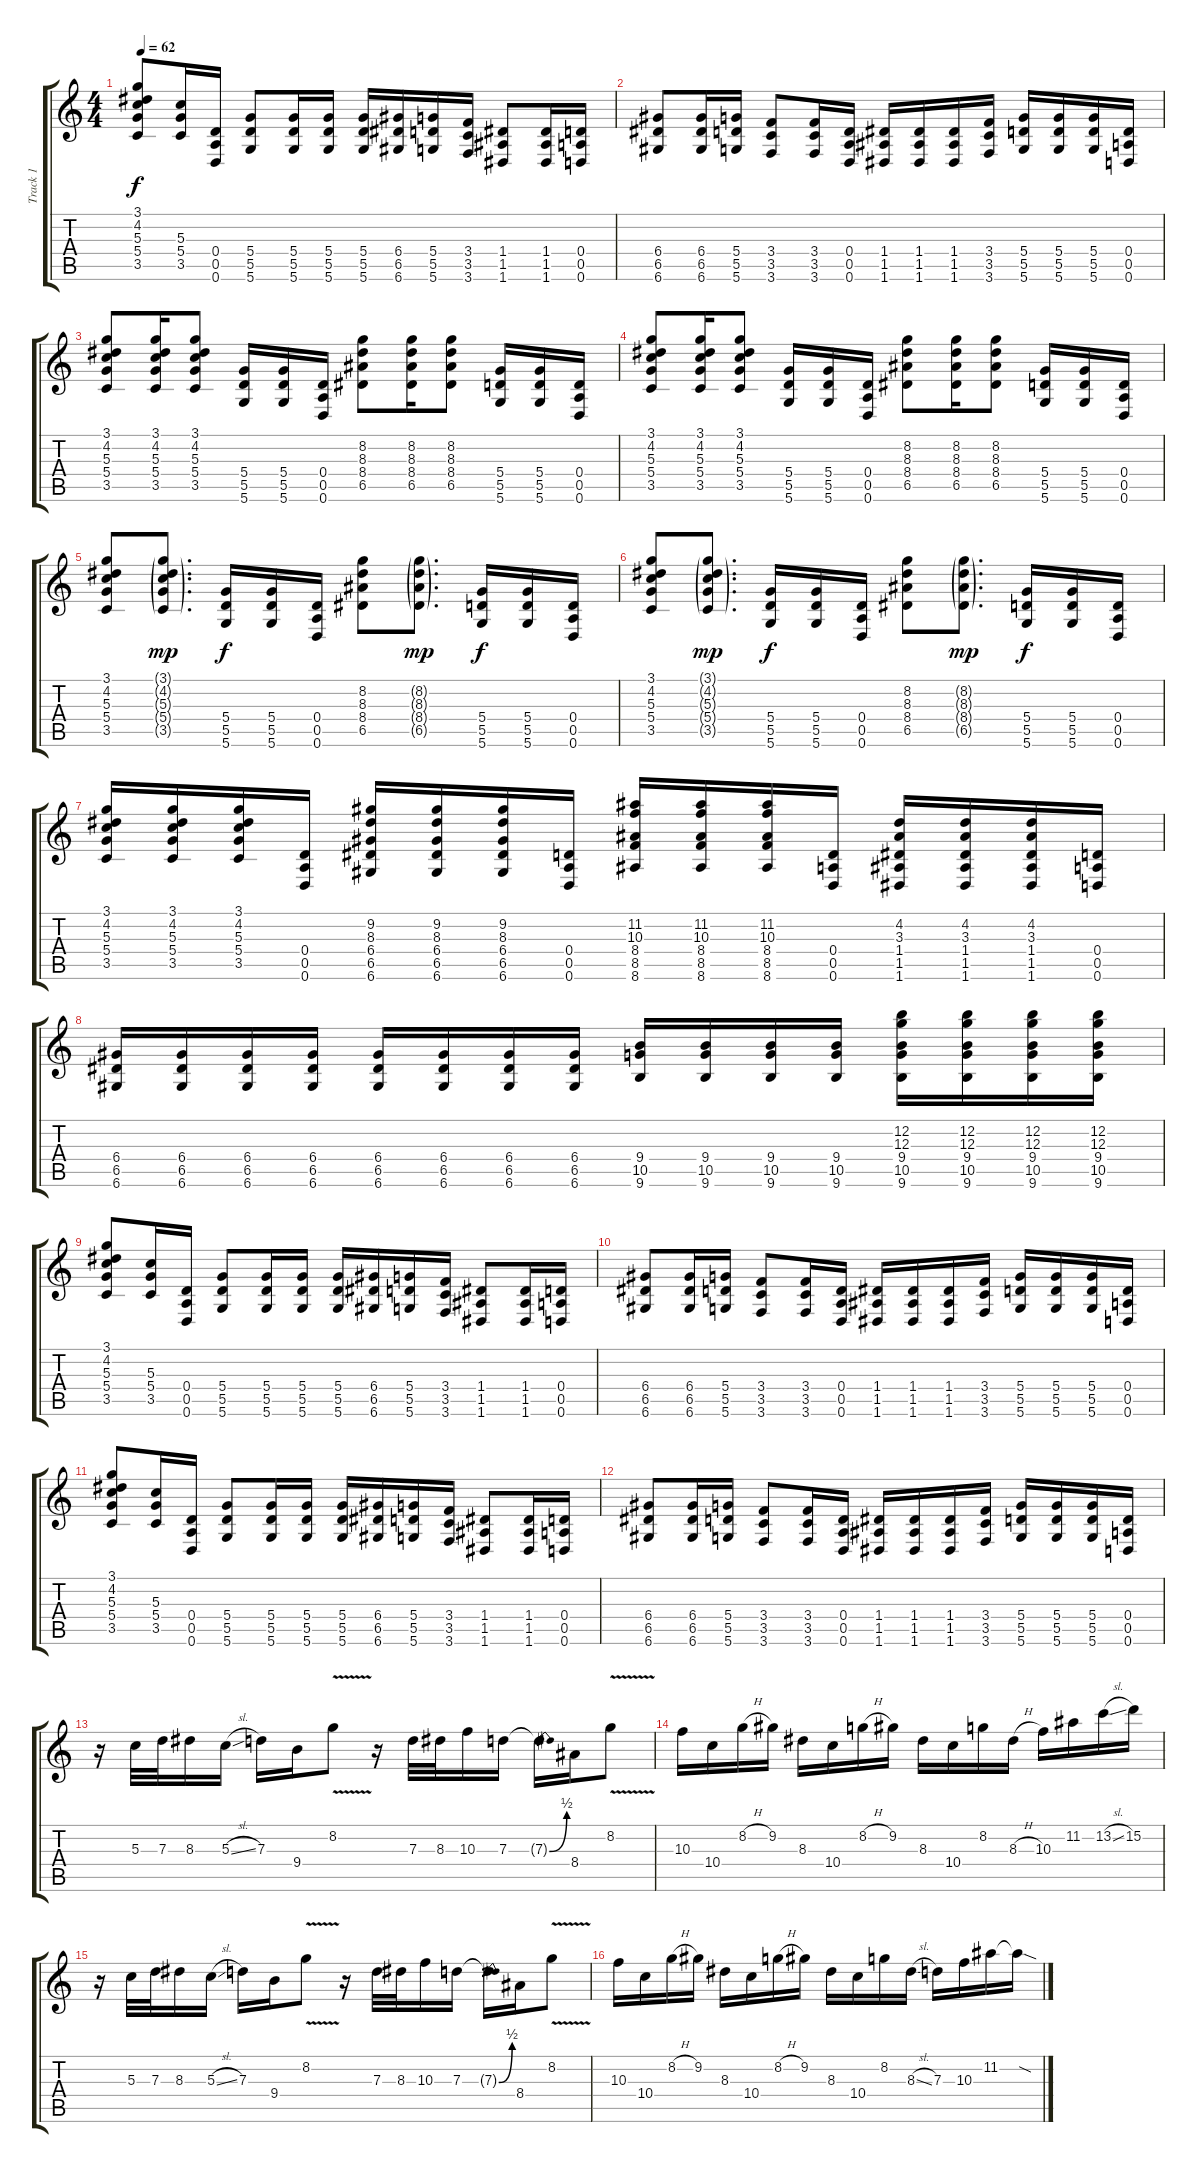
\track ("Track 1" "Track 1") {instrument overdrivenguitar}
\staff {score tabs}
\tuning (E4 B3 G3 D3 A2 D2) {hide}
\ts (4 4)
\tempo 62
\clef g2
\ks c
(3.1 4.2 5.3 5.4 3.5).8{dy f} (5.3 5.4 3.5).16 (0.4 0.5 0.6).16 (5.4 5.5 5.6).8 (5.4 5.5 5.6).16 (5.4 5.5 5.6).16 (5.4 5.5 5.6).16 (6.4 6.5 6.6).16 (5.4 5.5 5.6).16 (3.4 3.5 3.6).16 (1.4 1.5 1.6).8 (1.4 1.5 1.6).16 (0.4 0.5 0.6).16 |
(6.4 6.5 6.6).8 (6.4 6.5 6.6).16 (5.4 5.5 5.6).16 (3.4 3.5 3.6).8 (3.4 3.5 3.6).16 (0.4 0.5 0.6).16 (1.4 1.5 1.6).16 (1.4 1.5 1.6).16 (1.4 1.5 1.6).16 (3.4 3.5 3.6).16 (5.4 5.5 5.6).16 (5.4 5.5 5.6).16 (5.4 5.5 5.6).16 (0.4 0.5 0.6).16 |
(3.1 4.2 5.3 5.4 3.5).8 (3.1 4.2 5.3 5.4 3.5).16 (3.1 4.2 5.3 5.4 3.5).8 (5.4 5.5 5.6).16 (5.4 5.5 5.6).16 (0.4 0.5 0.6).16 (8.2 8.3 8.4 6.5).8 (8.2 8.3 8.4 6.5).16 (8.2 8.3 8.4 6.5).8 (5.4 5.5 5.6).16 (5.4 5.5 5.6).16 (0.4 0.5 0.6).16 |
(3.1 4.2 5.3 5.4 3.5).8 (3.1 4.2 5.3 5.4 3.5).16 (3.1 4.2 5.3 5.4 3.5).8 (5.4 5.5 5.6).16 (5.4 5.5 5.6).16 (0.4 0.5 0.6).16 (8.2 8.3 8.4 6.5).8 (8.2 8.3 8.4 6.5).16 (8.2 8.3 8.4 6.5).8 (5.4 5.5 5.6).16 (5.4 5.5 5.6).16 (0.4 0.5 0.6).16 |
(3.1 4.2 5.3 5.4 3.5).8 (3.1{g} 4.2{g} 5.3{g} 5.4{g} 3.5{g}).8{d dy mp} (5.4 5.5 5.6).16{dy f} (5.4 5.5 5.6).16 (0.4 0.5 0.6).16 (8.2 8.3 8.4 6.5).8 (8.2{g} 8.3{g} 8.4{g} 6.5{g}).8{d dy mp} (5.4 5.5 5.6).16{dy f} (5.4 5.5 5.6).16 (0.4 0.5 0.6).16 |
(3.1 4.2 5.3 5.4 3.5).8 (3.1{g} 4.2{g} 5.3{g} 5.4{g} 3.5{g}).8{d dy mp} (5.4 5.5 5.6).16{dy f} (5.4 5.5 5.6).16 (0.4 0.5 0.6).16 (8.2 8.3 8.4 6.5).8 (8.2{g} 8.3{g} 8.4{g} 6.5{g}).8{d dy mp} (5.4 5.5 5.6).16{dy f} (5.4 5.5 5.6).16 (0.4 0.5 0.6).16 |
(3.1 4.2 5.3 5.4 3.5).16 (3.1 4.2 5.3 5.4 3.5).16 (3.1 4.2 5.3 5.4 3.5).16 (0.4 0.5 0.6).16 (9.2 8.3 6.4 6.5 6.6).16 (9.2 8.3 6.4 6.5 6.6).16 (9.2 8.3 6.4 6.5 6.6).16 (0.4 0.5 0.6).16 (11.2 10.3 8.4 8.5 8.6).16 (11.2 10.3 8.4 8.5 8.6).16 (11.2 10.3 8.4 8.5 8.6).16 (0.4 0.5 0.6).16 (4.2 3.3 1.4 1.5 1.6).16 (4.2 3.3 1.4 1.5 1.6).16 (4.2 3.3 1.4 1.5 1.6).16 (0.4 0.5 0.6).16 |
(6.4 6.5 6.6).16 (6.4 6.5 6.6).16 (6.4 6.5 6.6).16 (6.4 6.5 6.6).16 (6.4 6.5 6.6).16 (6.4 6.5 6.6).16 (6.4 6.5 6.6).16 (6.4 6.5 6.6).16 (9.4 10.5 9.6).16 (9.4 10.5 9.6).16 (9.4 10.5 9.6).16 (9.4 10.5 9.6).16 (12.2 12.3 9.4 10.5 9.6).16 (12.2 12.3 9.4 10.5 9.6).16 (12.2 12.3 9.4 10.5 9.6).16 (12.2 12.3 9.4 10.5 9.6).16 |
(3.1 4.2 5.3 5.4 3.5).8 (5.3 5.4 3.5).16 (0.4 0.5 0.6).16 (5.4 5.5 5.6).8 (5.4 5.5 5.6).16 (5.4 5.5 5.6).16 (5.4 5.5 5.6).16 (6.4 6.5 6.6).16 (5.4 5.5 5.6).16 (3.4 3.5 3.6).16 (1.4 1.5 1.6).8 (1.4 1.5 1.6).16 (0.4 0.5 0.6).16 |
(6.4 6.5 6.6).8 (6.4 6.5 6.6).16 (5.4 5.5 5.6).16 (3.4 3.5 3.6).8 (3.4 3.5 3.6).16 (0.4 0.5 0.6).16 (1.4 1.5 1.6).16 (1.4 1.5 1.6).16 (1.4 1.5 1.6).16 (3.4 3.5 3.6).16 (5.4 5.5 5.6).16 (5.4 5.5 5.6).16 (5.4 5.5 5.6).16 (0.4 0.5 0.6).16 |
(3.1 4.2 5.3 5.4 3.5).8 (5.3 5.4 3.5).16 (0.4 0.5 0.6).16 (5.4 5.5 5.6).8 (5.4 5.5 5.6).16 (5.4 5.5 5.6).16 (5.4 5.5 5.6).16 (6.4 6.5 6.6).16 (5.4 5.5 5.6).16 (3.4 3.5 3.6).16 (1.4 1.5 1.6).8 (1.4 1.5 1.6).16 (0.4 0.5 0.6).16 |
(6.4 6.5 6.6).8 (6.4 6.5 6.6).16 (5.4 5.5 5.6).16 (3.4 3.5 3.6).8 (3.4 3.5 3.6).16 (0.4 0.5 0.6).16 (1.4 1.5 1.6).16 (1.4 1.5 1.6).16 (1.4 1.5 1.6).16 (3.4 3.5 3.6).16 (5.4 5.5 5.6).16 (5.4 5.5 5.6).16 (5.4 5.5 5.6).16 (0.4 0.5 0.6).16 |
r.16 5.3.32 7.3.32 8.3.16 5.3{sl}.16 7.3.16 9.4.16 8.2{v}.8 r.16 7.3.32 8.3.32 10.3.16 7.3.16 7.3{be (bend 0 0 60 2) t}.16 8.4.16 8.2{v}.8 |
10.3.16 10.4.16 8.2{h}.16 9.2.16 8.3.16 10.4.16 8.2{h}.16 9.2.16 8.3.16 10.4.16 8.2.16 8.3{h}.16 10.3.16 11.2.16 13.2{sl}.16 15.2.16 |
r.16 5.3.32 7.3.32 8.3.16 5.3{sl}.16 7.3.16 9.4.16 8.2{v}.8 r.16 7.3.32 8.3.32 10.3.16 7.3.16 7.3{be (bend 0 0 60 2) t}.16 8.4.16 8.2{v}.8 |
10.3.16 10.4.16 8.2{h}.16 9.2.16 8.3.16 10.4.16 8.2{h}.16 9.2.16 8.3.16 10.4.16 8.2.16 8.3{sl}.16 7.3.16 10.3.16 11.2.16 11.2{sod t}.16
